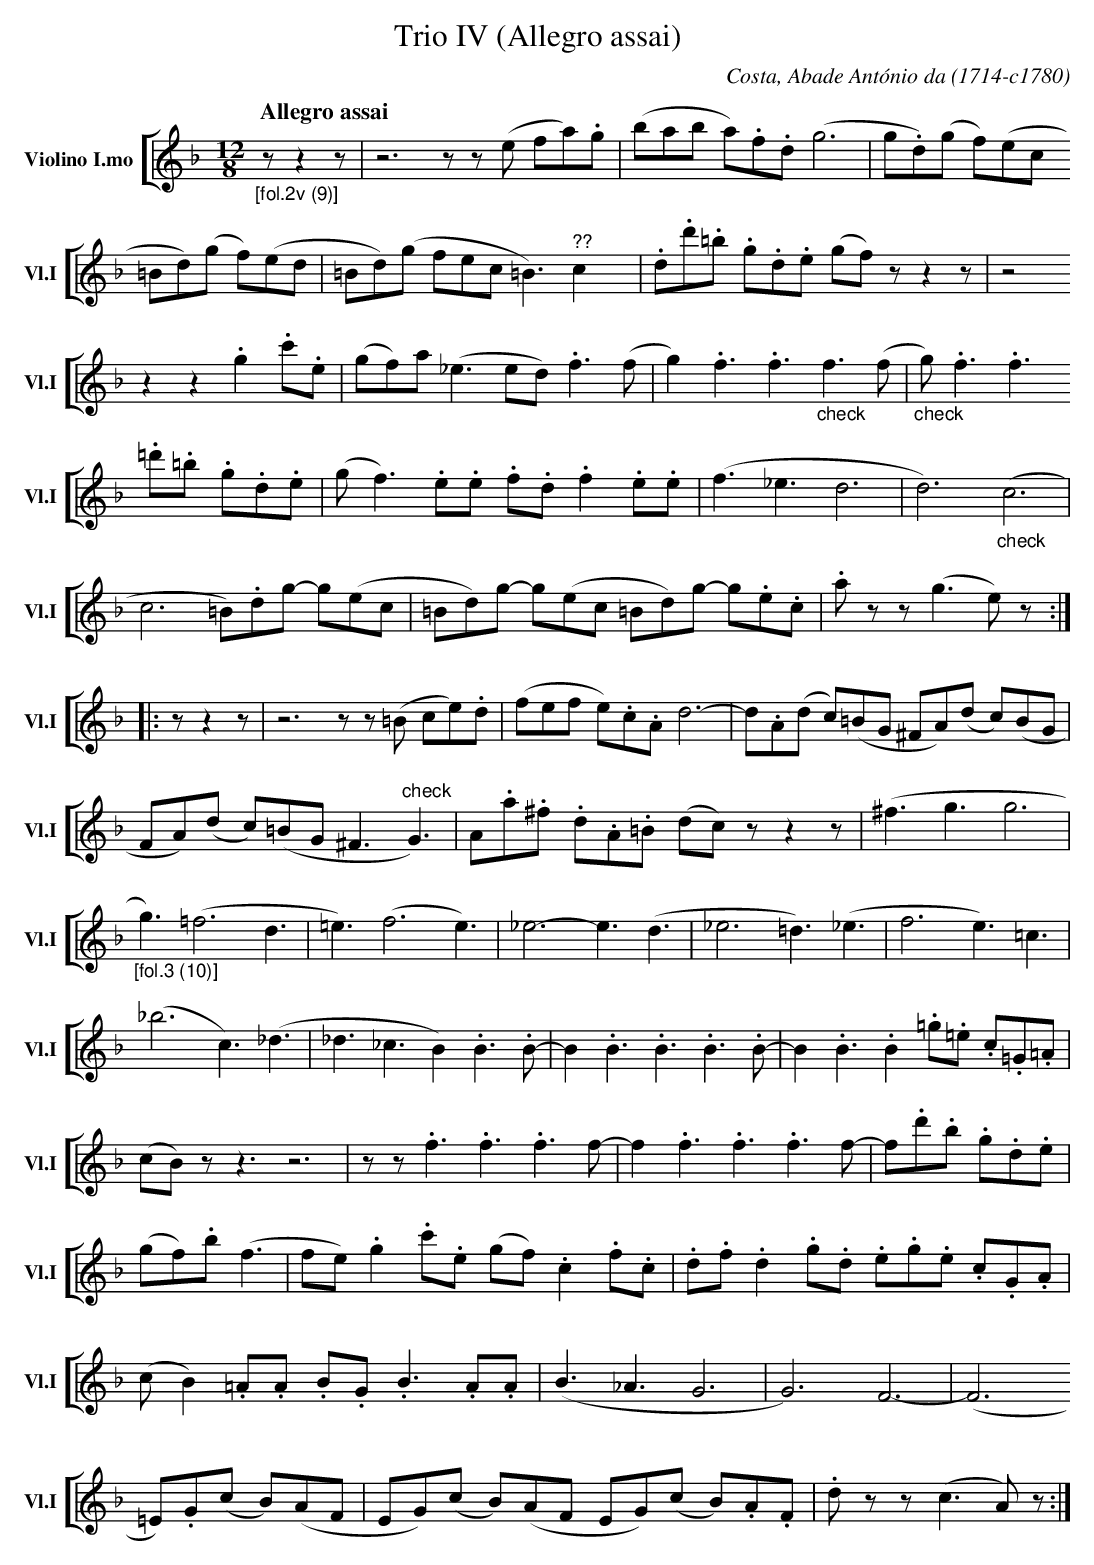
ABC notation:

X:1
T:Trio IV (Allegro assai)
C:Costa, Abade Ant\'onio da (1714-c1780)
M:12/8
L:1/8
K:F
V: 1 clef=treble name="Violino I.mo" sname="Vl.I"
%%staves [ 1 ]
   [Q:"Allegro assai"] "_[fol.2v (9)]"  z z2z | z6z z(e fa).g | (bab a).f.d (g6 | g.d)(g f)(ec
=Bd)(g f)(ed | =Bd)(g fec =B3) "^??" c2x | .d.d'.=b  .g.d.e (gf)z z2z | z4
z2z2.g2 .c'.e | (gf)a (_e3ed) .f3 (f | g2) .f3 .f3 "_check" f3(f | "_check" g) .f3 .f3
.=d'.=b .g.d.e | (gf3) .e.e .f.d .f2 .e.e | (f3 _e3 d6 | d6) "_check" (c6 |
c6 =B).dg- g(ec | =Bd)g- g(ec =Bd)g- g.e.c | .azz (g3 e)z :|:
zz2z | z6 zz (=B ce).d | (fef e).c.A d6- | d.A(d c)(=BG ^FA)(d c)(BG |
FA)(d c)(=BG ^F3 "^check" G3) | A.a.^f .d.A.=B (dc)z z2z | (^f3 g3 g6 |
"_[fol.3 (10)]" g3) (=f6 d3 | =e3) (f6e3) | _e6- e3 (d3 | _e6 =d3) (_e3 | f6 e3) =c3 |
(_b6 c3) (_d3 | _d3 _c3 B2) .B3 .B- | B2 .B3 .B3 .B3 .B- | B2 .B3 .B2 .=g.=e .c.=G.=A |
(cB)z z3 z6 | zz .f3 .f3 .f3 f- | f2 .f3 .f3 .f3 f- | f.d'.b .g.d.e |
(gf).b (f3 | fe) .g2 .c'.e  (gf) .c2 .f.c | .d.f .d2 .g.d .e.g.e .c.G.A |
(cB2) .=A.A .B.G .B3 .A.A | (B3 _A3 G6 | G6) F6- | (F6
=E).G(c B)(AF | EG)(c B)(AF EG)(c B).A.F | .dzz (c3A)z :|]\
